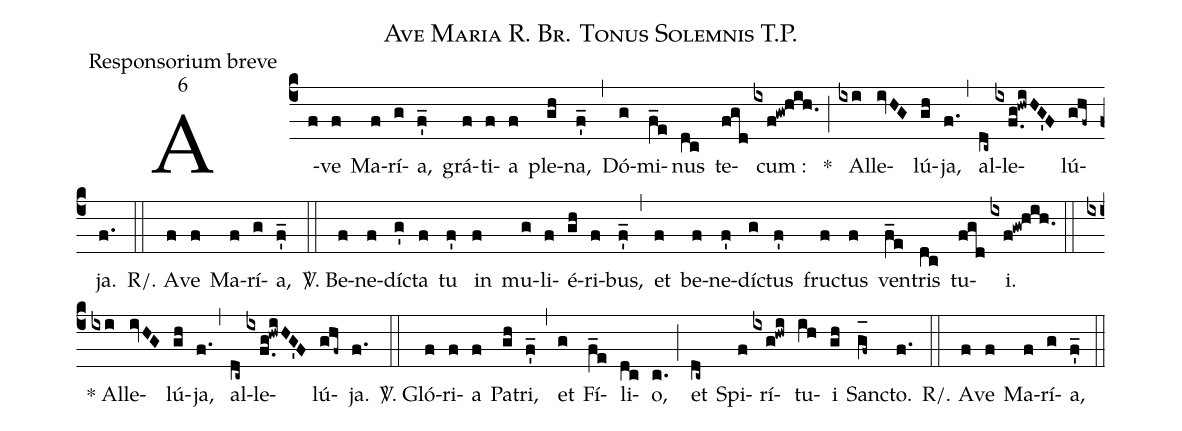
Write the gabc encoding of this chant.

name:Ave Maria R. Br. Tonus Solemnis T.P.;
office-part:Responsorium breve;
mode:6;
%%
(c4) A(f)ve(f) Ma(f)rí(g)a,(f'_) grá(f)ti(f)a(f) ple(gh)na,(f'_) (,) Dó(g)mi(f_e)nus(dc) te(fgd)cum :(ixf!gw!hih.) *(;) Al(ixi)le(ivHG)lú(gh){ja},(f.) (,) al(dc~)le(ixf.g!hwiHG'F)lú(ghf~){ja}.(f.) (::)
R/. A(f)ve(f) Ma(f)rí(g)a,(f'_) (::)
<sp>V/</sp>. Be(f)ne(f)dí(g')cta(f) tu(f') in(f) mu(g)li(f)é(gh)ri(f)bus,(f'_) (,) et(f) be(f)ne(f')dí(g)ctus(f') fru(f)ctus(f) ven(f_e)tris(dc) tu(fgd)i.(ixf!gw!hih.) (::)
* Al(ixi)le(ivHG)lú(gh){ja},(f.) (,) al(dc~)le(ixf.g!hwiHG'F)lú(ghf~){ja}.(f.) (::)
<sp>V/</sp>. Gló(f)ri(f)a(f) Pa(gh)tri,(f'_) (,) et(g) Fí(f_e)li(dc)o,(c.) (;) et(dc~) Spi(f)rí(ixg!hwi)tu(ih)i(gh) San(g_[oh:h]f~)cto.(f.) (::)
R/. A(f)ve(f) Ma(f)rí(g)a,(f'_)  (::)
